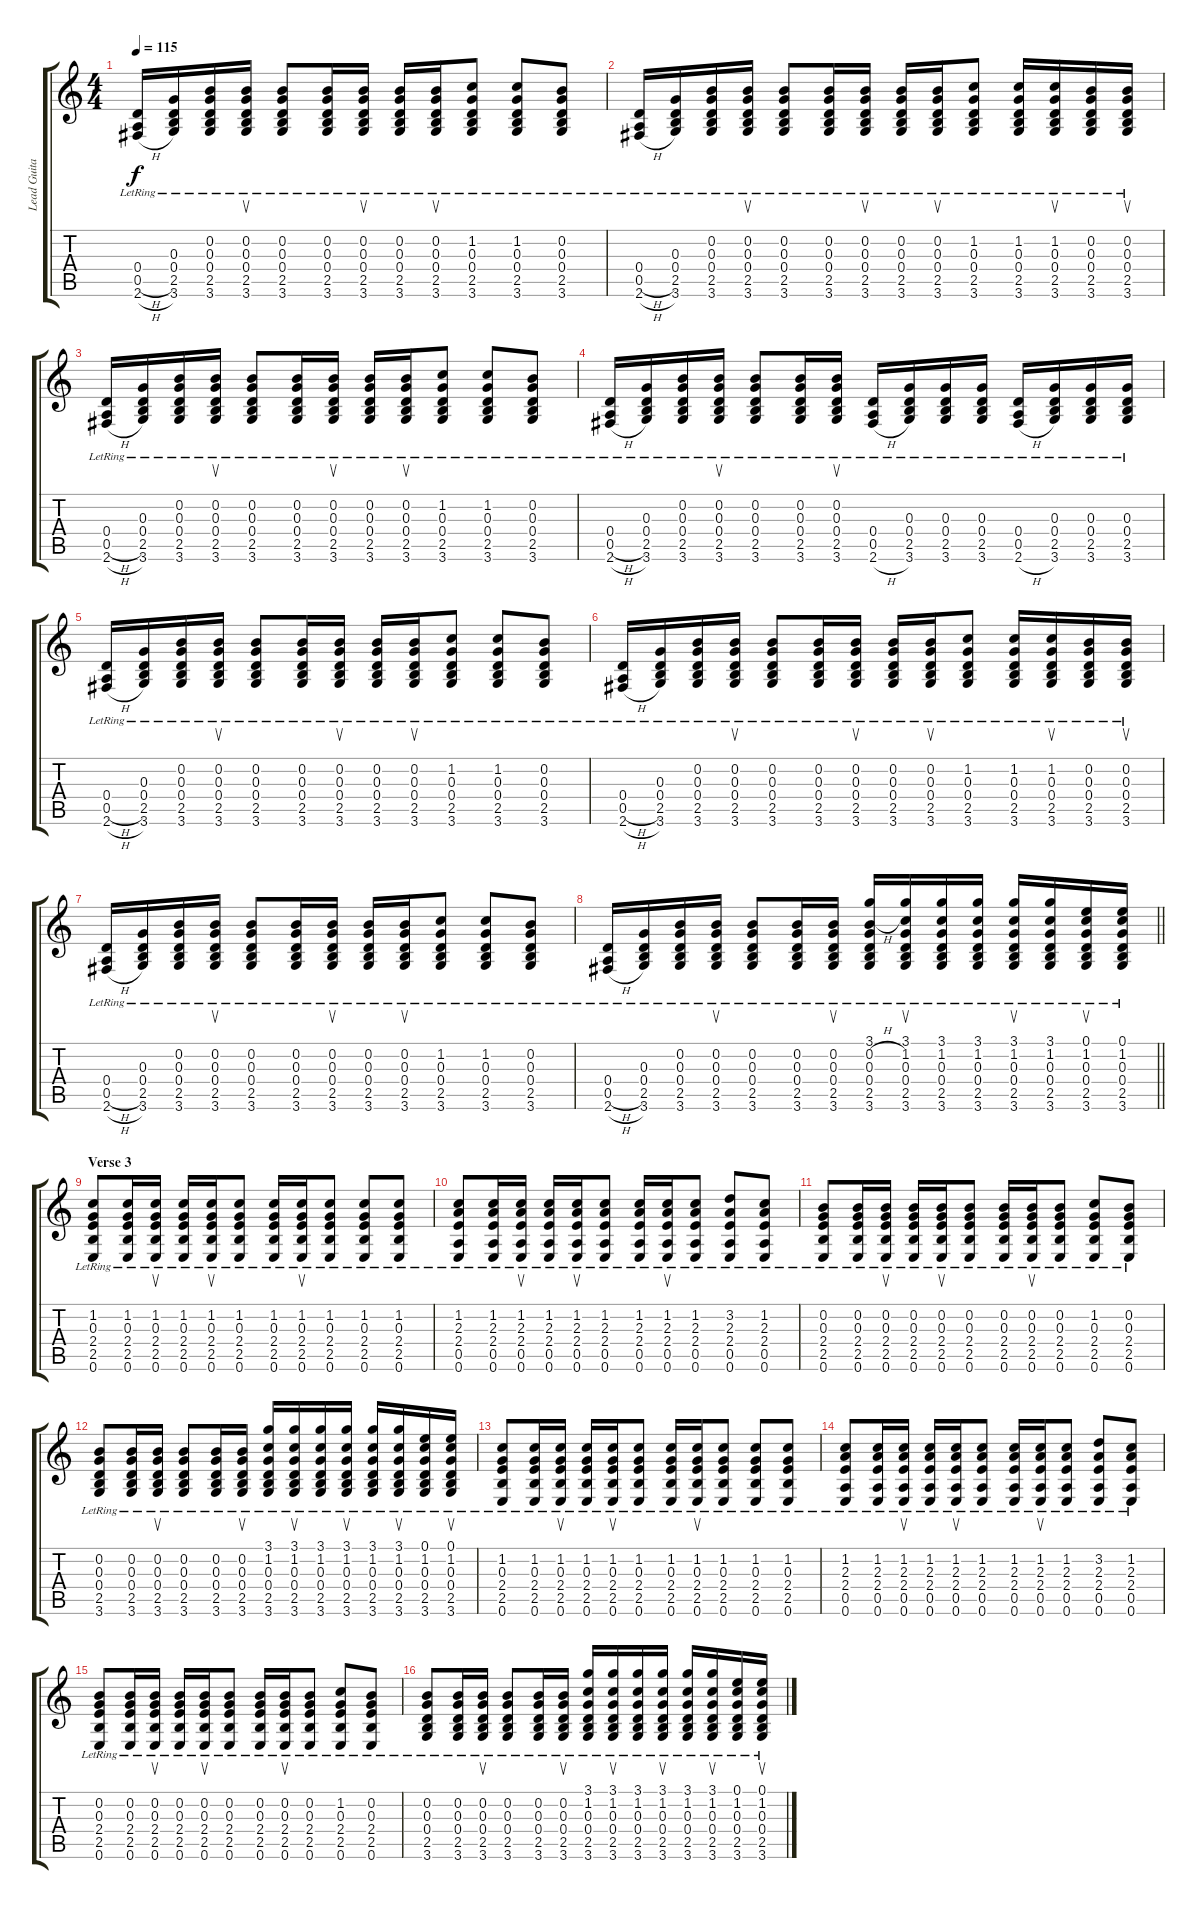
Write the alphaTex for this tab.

\track ("Lead Guitar" "Lead Guita") {instrument acousticguitarnylon}
\staff {score tabs}
\tuning (E4 B3 G3 D3 A2 E2) {hide}
\ts (4 4)
\tempo 115
\clef g2
\ks c
(0.4{lr} 0.5{h lr} 2.6{h lr}).16{dy f volume 7} (0.3{lr} 0.4{lr} 2.5{lr} 3.6{lr}).16 (0.2{lr} 0.3{lr} 0.4{lr} 2.5{lr} 3.6{lr}).16 (0.2{lr} 0.3{lr} 0.4{lr} 2.5{lr} 3.6{lr}).16{su} (0.2{lr} 0.3{lr} 0.4{lr} 2.5{lr} 3.6{lr}).8 (0.2{lr} 0.3{lr} 0.4{lr} 2.5{lr} 3.6{lr}).16 (0.2{lr} 0.3{lr} 0.4{lr} 2.5{lr} 3.6{lr}).16{su} (0.2{lr} 0.3{lr} 0.4{lr} 2.5{lr} 3.6{lr}).16 (0.2{lr} 0.3{lr} 0.4{lr} 2.5{lr} 3.6{lr}).16{su} (1.2{lr} 0.3{lr} 0.4{lr} 2.5{lr} 3.6{lr}).8 (1.2{lr} 0.3{lr} 0.4{lr} 2.5{lr} 3.6{lr}).8 (0.2{lr} 0.3{lr} 0.4{lr} 2.5{lr} 3.6{lr}).8 |
(0.4{lr} 0.5{h lr} 2.6{h lr}).16 (0.3{lr} 0.4{lr} 2.5{lr} 3.6{lr}).16 (0.2{lr} 0.3{lr} 0.4{lr} 2.5{lr} 3.6{lr}).16 (0.2{lr} 0.3{lr} 0.4{lr} 2.5{lr} 3.6{lr}).16{su} (0.2{lr} 0.3{lr} 0.4{lr} 2.5{lr} 3.6{lr}).8 (0.2{lr} 0.3{lr} 0.4{lr} 2.5{lr} 3.6{lr}).16 (0.2{lr} 0.3{lr} 0.4{lr} 2.5{lr} 3.6{lr}).16{su} (0.2{lr} 0.3{lr} 0.4{lr} 2.5{lr} 3.6{lr}).16 (0.2{lr} 0.3{lr} 0.4{lr} 2.5{lr} 3.6{lr}).16{su} (1.2{lr} 0.3{lr} 0.4{lr} 2.5{lr} 3.6{lr}).8 (1.2{lr} 0.3{lr} 0.4{lr} 2.5{lr} 3.6{lr}).16 (1.2{lr} 0.3{lr} 0.4{lr} 2.5{lr} 3.6{lr}).16{su} (0.2{lr} 0.3{lr} 0.4{lr} 2.5{lr} 3.6{lr}).16 (0.2{lr} 0.3{lr} 0.4{lr} 2.5{lr} 3.6{lr}).16{su} |
(0.4{lr} 0.5{h lr} 2.6{h lr}).16 (0.3{lr} 0.4{lr} 2.5{lr} 3.6{lr}).16 (0.2{lr} 0.3{lr} 0.4{lr} 2.5{lr} 3.6{lr}).16 (0.2{lr} 0.3{lr} 0.4{lr} 2.5{lr} 3.6{lr}).16{su} (0.2{lr} 0.3{lr} 0.4{lr} 2.5{lr} 3.6{lr}).8 (0.2{lr} 0.3{lr} 0.4{lr} 2.5{lr} 3.6{lr}).16 (0.2{lr} 0.3{lr} 0.4{lr} 2.5{lr} 3.6{lr}).16{su} (0.2{lr} 0.3{lr} 0.4{lr} 2.5{lr} 3.6{lr}).16 (0.2{lr} 0.3{lr} 0.4{lr} 2.5{lr} 3.6{lr}).16{su} (1.2{lr} 0.3{lr} 0.4{lr} 2.5{lr} 3.6{lr}).8 (1.2{lr} 0.3{lr} 0.4{lr} 2.5{lr} 3.6{lr}).8 (0.2{lr} 0.3{lr} 0.4{lr} 2.5{lr} 3.6{lr}).8 |
(0.4{lr} 0.5{h lr} 2.6{h lr}).16 (0.3{lr} 0.4{lr} 2.5{lr} 3.6{lr}).16 (0.2{lr} 0.3{lr} 0.4{lr} 2.5{lr} 3.6{lr}).16 (0.2{lr} 0.3{lr} 0.4{lr} 2.5{lr} 3.6{lr}).16{su} (0.2{lr} 0.3{lr} 0.4{lr} 2.5{lr} 3.6{lr}).8 (0.2{lr} 0.3{lr} 0.4{lr} 2.5{lr} 3.6{lr}).16 (0.2{lr} 0.3{lr} 0.4{lr} 2.5{lr} 3.6{lr}).16{su} (0.4{lr} 0.5{lr} 2.6{h lr}).16 (0.3{lr} 0.4{lr} 2.5{lr} 3.6{lr}).16 (0.3{lr} 0.4{lr} 2.5{lr} 3.6{lr}).16 (0.3{lr} 0.4{lr} 2.5{lr} 3.6{lr}).16 (0.4{lr} 0.5{lr} 2.6{h lr}).16 (0.3{lr} 0.4{lr} 2.5{lr} 3.6{lr}).16 (0.3{lr} 0.4{lr} 2.5{lr} 3.6{lr}).16 (0.3{lr} 0.4{lr} 2.5{lr} 3.6{lr}).16 |
(0.4{lr} 0.5{h lr} 2.6{h lr}).16 (0.3{lr} 0.4{lr} 2.5{lr} 3.6{lr}).16 (0.2{lr} 0.3{lr} 0.4{lr} 2.5{lr} 3.6{lr}).16 (0.2{lr} 0.3{lr} 0.4{lr} 2.5{lr} 3.6{lr}).16{su} (0.2{lr} 0.3{lr} 0.4{lr} 2.5{lr} 3.6{lr}).8 (0.2{lr} 0.3{lr} 0.4{lr} 2.5{lr} 3.6{lr}).16 (0.2{lr} 0.3{lr} 0.4{lr} 2.5{lr} 3.6{lr}).16{su} (0.2{lr} 0.3{lr} 0.4{lr} 2.5{lr} 3.6{lr}).16 (0.2{lr} 0.3{lr} 0.4{lr} 2.5{lr} 3.6{lr}).16{su} (1.2{lr} 0.3{lr} 0.4{lr} 2.5{lr} 3.6{lr}).8 (1.2{lr} 0.3{lr} 0.4{lr} 2.5{lr} 3.6{lr}).8 (0.2{lr} 0.3{lr} 0.4{lr} 2.5{lr} 3.6{lr}).8 |
(0.4{lr} 0.5{h lr} 2.6{h lr}).16 (0.3{lr} 0.4{lr} 2.5{lr} 3.6{lr}).16 (0.2{lr} 0.3{lr} 0.4{lr} 2.5{lr} 3.6{lr}).16 (0.2{lr} 0.3{lr} 0.4{lr} 2.5{lr} 3.6{lr}).16{su} (0.2{lr} 0.3{lr} 0.4{lr} 2.5{lr} 3.6{lr}).8 (0.2{lr} 0.3{lr} 0.4{lr} 2.5{lr} 3.6{lr}).16 (0.2{lr} 0.3{lr} 0.4{lr} 2.5{lr} 3.6{lr}).16{su} (0.2{lr} 0.3{lr} 0.4{lr} 2.5{lr} 3.6{lr}).16 (0.2{lr} 0.3{lr} 0.4{lr} 2.5{lr} 3.6{lr}).16{su} (1.2{lr} 0.3{lr} 0.4{lr} 2.5{lr} 3.6{lr}).8 (1.2{lr} 0.3{lr} 0.4{lr} 2.5{lr} 3.6{lr}).16 (1.2{lr} 0.3{lr} 0.4{lr} 2.5{lr} 3.6{lr}).16{su} (0.2{lr} 0.3{lr} 0.4{lr} 2.5{lr} 3.6{lr}).16 (0.2{lr} 0.3{lr} 0.4{lr} 2.5{lr} 3.6{lr}).16{su} |
(0.4{lr} 0.5{h lr} 2.6{h lr}).16 (0.3{lr} 0.4{lr} 2.5{lr} 3.6{lr}).16 (0.2{lr} 0.3{lr} 0.4{lr} 2.5{lr} 3.6{lr}).16 (0.2{lr} 0.3{lr} 0.4{lr} 2.5{lr} 3.6{lr}).16{su} (0.2{lr} 0.3{lr} 0.4{lr} 2.5{lr} 3.6{lr}).8 (0.2{lr} 0.3{lr} 0.4{lr} 2.5{lr} 3.6{lr}).16 (0.2{lr} 0.3{lr} 0.4{lr} 2.5{lr} 3.6{lr}).16{su} (0.2{lr} 0.3{lr} 0.4{lr} 2.5{lr} 3.6{lr}).16 (0.2{lr} 0.3{lr} 0.4{lr} 2.5{lr} 3.6{lr}).16{su} (1.2{lr} 0.3{lr} 0.4{lr} 2.5{lr} 3.6{lr}).8 (1.2{lr} 0.3{lr} 0.4{lr} 2.5{lr} 3.6{lr}).8 (0.2{lr} 0.3{lr} 0.4{lr} 2.5{lr} 3.6{lr}).8 |
\barLineRight lightlight
(0.4{lr} 0.5{h lr} 2.6{h lr}).16 (0.3{lr} 0.4{lr} 2.5{lr} 3.6{lr}).16 (0.2{lr} 0.3{lr} 0.4{lr} 2.5{lr} 3.6{lr}).16 (0.2{lr} 0.3{lr} 0.4{lr} 2.5{lr} 3.6{lr}).16{su} (0.2{lr} 0.3{lr} 0.4{lr} 2.5{lr} 3.6{lr}).8 (0.2{lr} 0.3{lr} 0.4{lr} 2.5{lr} 3.6{lr}).16 (0.2{lr} 0.3{lr} 0.4{lr} 2.5{lr} 3.6{lr}).16{su} (3.1{lr} 0.2{h lr} 0.3{lr} 0.4{lr} 2.5{lr} 3.6{lr}).16 (3.1{lr} 1.2{lr} 0.3{lr} 0.4{lr} 2.5{lr} 3.6{lr}).16{su} (3.1{lr} 1.2{lr} 0.3{lr} 0.4{lr} 2.5{lr} 3.6{lr}).16 (3.1{lr} 1.2{lr} 0.3{lr} 0.4{lr} 2.5{lr} 3.6{lr}).16 (3.1{lr} 1.2{lr} 0.3{lr} 0.4{lr} 2.5{lr} 3.6{lr}).16{su} (3.1{lr} 1.2{lr} 0.3{lr} 0.4{lr} 2.5{lr} 3.6{lr}).16 (0.1{lr} 1.2{lr} 0.3{lr} 0.4{lr} 2.5{lr} 3.6{lr}).16{su} (0.1{lr} 1.2{lr} 0.3{lr} 0.4{lr} 2.5{lr} 3.6{lr}).16 |
\section ("" "Verse 3")
(1.2{lr} 0.3{lr} 2.4{lr} 2.5{lr} 0.6{lr}).8 (1.2{lr} 0.3{lr} 2.4{lr} 2.5{lr} 0.6{lr}).16 (1.2{lr} 0.3{lr} 2.4{lr} 2.5{lr} 0.6{lr}).16{su} (1.2{lr} 0.3{lr} 2.4{lr} 2.5{lr} 0.6{lr}).16 (1.2{lr} 0.3{lr} 2.4{lr} 2.5{lr} 0.6{lr}).16{su} (1.2{lr} 0.3{lr} 2.4{lr} 2.5{lr} 0.6{lr}).8 (1.2{lr} 0.3{lr} 2.4{lr} 2.5{lr} 0.6{lr}).16 (1.2{lr} 0.3{lr} 2.4{lr} 2.5{lr} 0.6{lr}).16{su} (1.2{lr} 0.3{lr} 2.4{lr} 2.5{lr} 0.6{lr}).8 (1.2{lr} 0.3{lr} 2.4{lr} 2.5{lr} 0.6{lr}).8 (1.2{lr} 0.3{lr} 2.4{lr} 2.5{lr} 0.6{lr}).8 |
(1.2{lr} 2.3{lr} 2.4{lr} 0.5{lr} 0.6{lr}).8 (1.2{lr} 2.3{lr} 2.4{lr} 0.5{lr} 0.6{lr}).16 (1.2{lr} 2.3{lr} 2.4{lr} 0.5{lr} 0.6{lr}).16{su} (1.2{lr} 2.3{lr} 2.4{lr} 0.5{lr} 0.6{lr}).16 (1.2{lr} 2.3{lr} 2.4{lr} 0.5{lr} 0.6{lr}).16{su} (1.2{lr} 2.3{lr} 2.4{lr} 0.5{lr} 0.6{lr}).8 (1.2{lr} 2.3{lr} 2.4{lr} 0.5{lr} 0.6{lr}).16 (1.2{lr} 2.3{lr} 2.4{lr} 0.5{lr} 0.6{lr}).16{su} (1.2{lr} 2.3{lr} 2.4{lr} 0.5{lr} 0.6{lr}).8 (3.2{lr} 2.3{lr} 2.4{lr} 0.5{lr} 0.6{lr}).8 (1.2{lr} 2.3{lr} 2.4{lr} 0.5{lr} 0.6{lr}).8 |
(0.2{lr} 0.3{lr} 2.4{lr} 2.5{lr} 0.6{lr}).8 (0.2{lr} 0.3{lr} 2.4{lr} 2.5{lr} 0.6{lr}).16 (0.2{lr} 0.3{lr} 2.4{lr} 2.5{lr} 0.6{lr}).16{su} (0.2{lr} 0.3{lr} 2.4{lr} 2.5{lr} 0.6{lr}).16 (0.2{lr} 0.3{lr} 2.4{lr} 2.5{lr} 0.6{lr}).16{su} (0.2{lr} 0.3{lr} 2.4{lr} 2.5{lr} 0.6{lr}).8 (0.2{lr} 0.3{lr} 2.4{lr} 2.5{lr} 0.6{lr}).16 (0.2{lr} 0.3{lr} 2.4{lr} 2.5{lr} 0.6{lr}).16{su} (0.2{lr} 0.3{lr} 2.4{lr} 2.5{lr} 0.6{lr}).8 (1.2{lr} 0.3{lr} 2.4{lr} 2.5{lr} 0.6{lr}).8 (0.2{lr} 0.3{lr} 2.4{lr} 2.5{lr} 0.6{lr}).8 |
(0.2{lr} 0.3{lr} 0.4{lr} 2.5{lr} 3.6{lr}).8 (0.2{lr} 0.3{lr} 0.4{lr} 2.5{lr} 3.6{lr}).16 (0.2{lr} 0.3{lr} 0.4{lr} 2.5{lr} 3.6{lr}).16{su} (0.2{lr} 0.3{lr} 0.4{lr} 2.5{lr} 3.6{lr}).8 (0.2{lr} 0.3{lr} 0.4{lr} 2.5{lr} 3.6{lr}).16 (0.2{lr} 0.3{lr} 0.4{lr} 2.5{lr} 3.6{lr}).16{su} (3.1{lr} 1.2{lr} 0.3{lr} 0.4{lr} 2.5{lr} 3.6{lr}).16 (3.1{lr} 1.2{lr} 0.3{lr} 0.4{lr} 2.5{lr} 3.6{lr}).16{su} (3.1{lr} 1.2{lr} 0.3{lr} 0.4{lr} 2.5{lr} 3.6{lr}).16 (3.1{lr} 1.2{lr} 0.3{lr} 0.4{lr} 2.5{lr} 3.6{lr}).16{su} (3.1{lr} 1.2{lr} 0.3{lr} 0.4{lr} 2.5{lr} 3.6{lr}).16 (3.1{lr} 1.2{lr} 0.3{lr} 0.4{lr} 2.5{lr} 3.6{lr}).16{su} (0.1{lr} 1.2{lr} 0.3{lr} 0.4{lr} 2.5{lr} 3.6{lr}).16 (0.1{lr} 1.2{lr} 0.3{lr} 0.4{lr} 2.5{lr} 3.6{lr}).16{su} |
(1.2{lr} 0.3{lr} 2.4{lr} 2.5{lr} 0.6{lr}).8 (1.2{lr} 0.3{lr} 2.4{lr} 2.5{lr} 0.6{lr}).16 (1.2{lr} 0.3{lr} 2.4{lr} 2.5{lr} 0.6{lr}).16{su} (1.2{lr} 0.3{lr} 2.4{lr} 2.5{lr} 0.6{lr}).16 (1.2{lr} 0.3{lr} 2.4{lr} 2.5{lr} 0.6{lr}).16{su} (1.2{lr} 0.3{lr} 2.4{lr} 2.5{lr} 0.6{lr}).8 (1.2{lr} 0.3{lr} 2.4{lr} 2.5{lr} 0.6{lr}).16 (1.2{lr} 0.3{lr} 2.4{lr} 2.5{lr} 0.6{lr}).16{su} (1.2{lr} 0.3{lr} 2.4{lr} 2.5{lr} 0.6{lr}).8 (1.2{lr} 0.3{lr} 2.4{lr} 2.5{lr} 0.6{lr}).8 (1.2{lr} 0.3{lr} 2.4{lr} 2.5{lr} 0.6{lr}).8 |
(1.2{lr} 2.3{lr} 2.4{lr} 0.5{lr} 0.6{lr}).8 (1.2{lr} 2.3{lr} 2.4{lr} 0.5{lr} 0.6{lr}).16 (1.2{lr} 2.3{lr} 2.4{lr} 0.5{lr} 0.6{lr}).16{su} (1.2{lr} 2.3{lr} 2.4{lr} 0.5{lr} 0.6{lr}).16 (1.2{lr} 2.3{lr} 2.4{lr} 0.5{lr} 0.6{lr}).16{su} (1.2{lr} 2.3{lr} 2.4{lr} 0.5{lr} 0.6{lr}).8 (1.2{lr} 2.3{lr} 2.4{lr} 0.5{lr} 0.6{lr}).16 (1.2{lr} 2.3{lr} 2.4{lr} 0.5{lr} 0.6{lr}).16{su} (1.2{lr} 2.3{lr} 2.4{lr} 0.5{lr} 0.6{lr}).8 (3.2{lr} 2.3{lr} 2.4{lr} 0.5{lr} 0.6{lr}).8 (1.2{lr} 2.3{lr} 2.4{lr} 0.5{lr} 0.6{lr}).8 |
(0.2{lr} 0.3{lr} 2.4{lr} 2.5{lr} 0.6{lr}).8 (0.2{lr} 0.3{lr} 2.4{lr} 2.5{lr} 0.6{lr}).16 (0.2{lr} 0.3{lr} 2.4{lr} 2.5{lr} 0.6{lr}).16{su} (0.2{lr} 0.3{lr} 2.4{lr} 2.5{lr} 0.6{lr}).16 (0.2{lr} 0.3{lr} 2.4{lr} 2.5{lr} 0.6{lr}).16{su} (0.2{lr} 0.3{lr} 2.4{lr} 2.5{lr} 0.6{lr}).8 (0.2{lr} 0.3{lr} 2.4{lr} 2.5{lr} 0.6{lr}).16 (0.2{lr} 0.3{lr} 2.4{lr} 2.5{lr} 0.6{lr}).16{su} (0.2{lr} 0.3{lr} 2.4{lr} 2.5{lr} 0.6{lr}).8 (1.2{lr} 0.3{lr} 2.4{lr} 2.5{lr} 0.6{lr}).8 (0.2{lr} 0.3{lr} 2.4{lr} 2.5{lr} 0.6{lr}).8 |
(0.2{lr} 0.3{lr} 0.4{lr} 2.5{lr} 3.6{lr}).8 (0.2{lr} 0.3{lr} 0.4{lr} 2.5{lr} 3.6{lr}).16 (0.2{lr} 0.3{lr} 0.4{lr} 2.5{lr} 3.6{lr}).16{su} (0.2{lr} 0.3{lr} 0.4{lr} 2.5{lr} 3.6{lr}).8 (0.2{lr} 0.3{lr} 0.4{lr} 2.5{lr} 3.6{lr}).16 (0.2{lr} 0.3{lr} 0.4{lr} 2.5{lr} 3.6{lr}).16{su} (3.1{lr} 1.2{lr} 0.3{lr} 0.4{lr} 2.5{lr} 3.6{lr}).16 (3.1{lr} 1.2{lr} 0.3{lr} 0.4{lr} 2.5{lr} 3.6{lr}).16{su} (3.1{lr} 1.2{lr} 0.3{lr} 0.4{lr} 2.5{lr} 3.6{lr}).16 (3.1{lr} 1.2{lr} 0.3{lr} 0.4{lr} 2.5{lr} 3.6{lr}).16{su} (3.1{lr} 1.2{lr} 0.3{lr} 0.4{lr} 2.5{lr} 3.6{lr}).16 (3.1{lr} 1.2{lr} 0.3{lr} 0.4{lr} 2.5{lr} 3.6{lr}).16{su} (0.1{lr} 1.2{lr} 0.3{lr} 0.4{lr} 2.5{lr} 3.6{lr}).16 (0.1{lr} 1.2{lr} 0.3{lr} 0.4{lr} 2.5{lr} 3.6{lr}).16{su}
